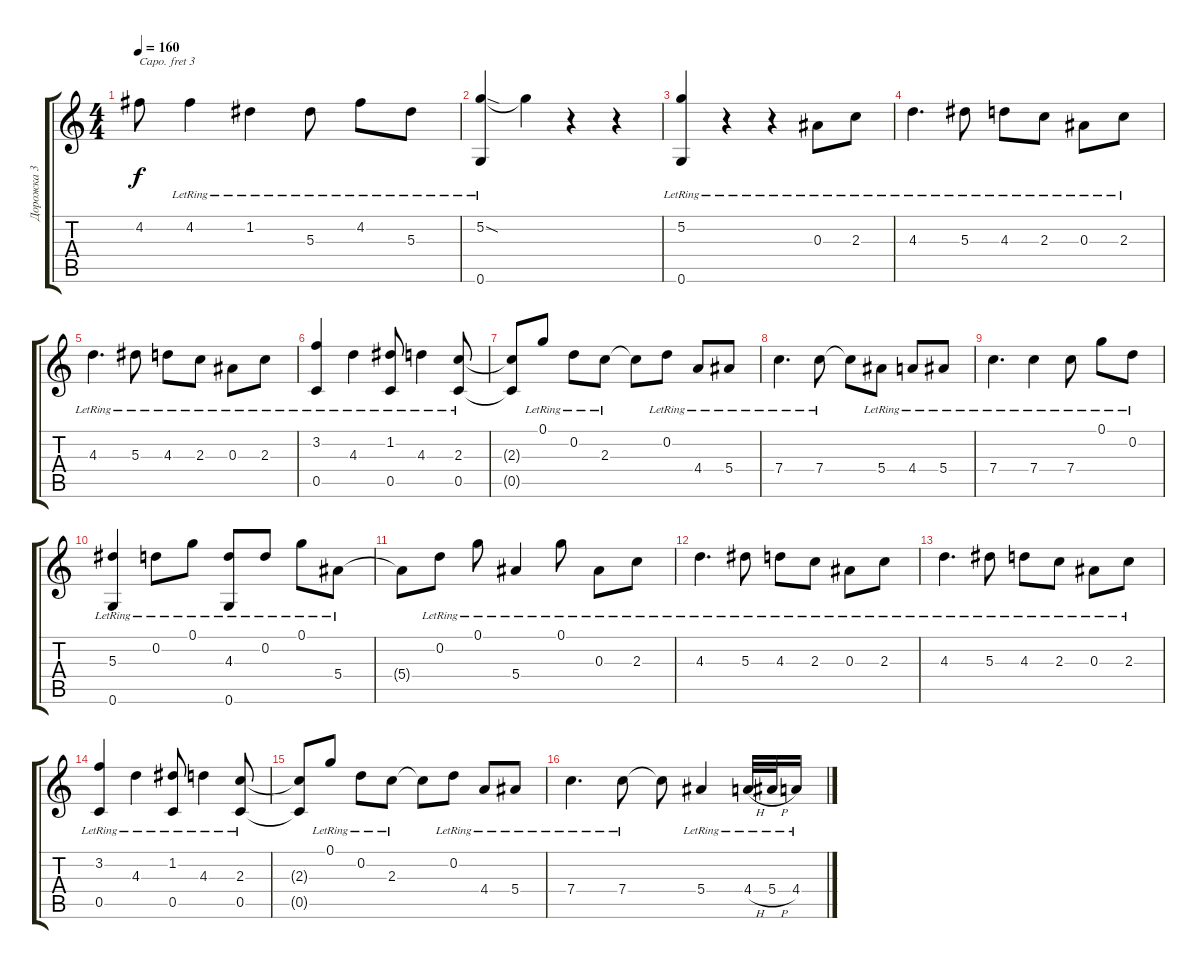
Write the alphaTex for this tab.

\track ("Дорожка 3" "Дорожка 3") {instrument acousticguitarsteel}
\staff {score tabs}
\capo 3
\tuning (E4 B3 G3 D3 A2 E2) {hide}
\ts (4 4)
\tempo 160
\clef g2
\ks c
4.2{t}.8{dy f} 4.2{lr}.4 1.2{lr}.4 5.3{lr}.8 4.2{lr}.8 5.3{lr}.8 |
(5.2{sod lr} 0.6{lr}).4 5.2{t}.4 r.4 r.4 |
(5.2{lr} 0.6{lr}).4 r.4 r.4 0.3{lr}.8 2.3{lr}.8 |
4.3{lr}.4{d} 5.3{lr}.8 4.3{lr}.8 2.3{lr}.8 0.3{lr}.8 2.3{lr}.8 |
4.3{lr}.4{d} 5.3{lr}.8 4.3{lr}.8 2.3{lr}.8 0.3{lr}.8 2.3{lr}.8 |
(3.2{lr} 0.5{lr}).4 4.3{lr}.4 (1.2{lr} 0.5{lr}).8 4.3{lr}.4 (2.3{lr} 0.5{lr}).8 |
(2.3{t} 0.5{t}).8 0.1{lr}.8 0.2{lr}.8 2.3{lr}.8 2.3{t}.8 0.2{lr}.8 4.4{lr}.8 5.4{lr}.8 |
7.4{lr}.4{d} 7.4{lr}.8 7.4{t}.8 5.4{lr}.8 4.4{lr}.8 5.4{lr}.8 |
7.4{lr}.4{d} 7.4{lr}.4 7.4{lr}.8 0.1{lr}.8 0.2{lr}.8 |
(5.3{lr} 0.6{lr}).4 0.2{lr}.8 0.1{lr}.8 (4.3{lr} 0.6{lr}).8 0.2{lr}.8 0.1{lr}.8 5.4{lr}.8 |
5.4{t}.8 0.2{lr}.8 0.1{lr}.8 5.4{lr}.4 0.1{lr}.8 0.3{lr}.8 2.3{lr}.8 |
4.3{lr}.4{d} 5.3{lr}.8 4.3{lr}.8 2.3{lr}.8 0.3{lr}.8 2.3{lr}.8 |
4.3{lr}.4{d} 5.3{lr}.8 4.3{lr}.8 2.3{lr}.8 0.3{lr}.8 2.3{lr}.8 |
(3.2{lr} 0.5{lr}).4 4.3{lr}.4 (1.2{lr} 0.5{lr}).8 4.3{lr}.4 (2.3{lr} 0.5{lr}).8 |
(2.3{t} 0.5{t}).8 0.1{lr}.8 0.2{lr}.8 2.3{lr}.8 2.3{t}.8 0.2{lr}.8 4.4{lr}.8 5.4{lr}.8 |
7.4{lr}.4{d} 7.4{lr}.8 7.4{t}.8 5.4{lr}.4 4.4{h lr}.32 5.4{h lr}.32 4.4{lr}.16
